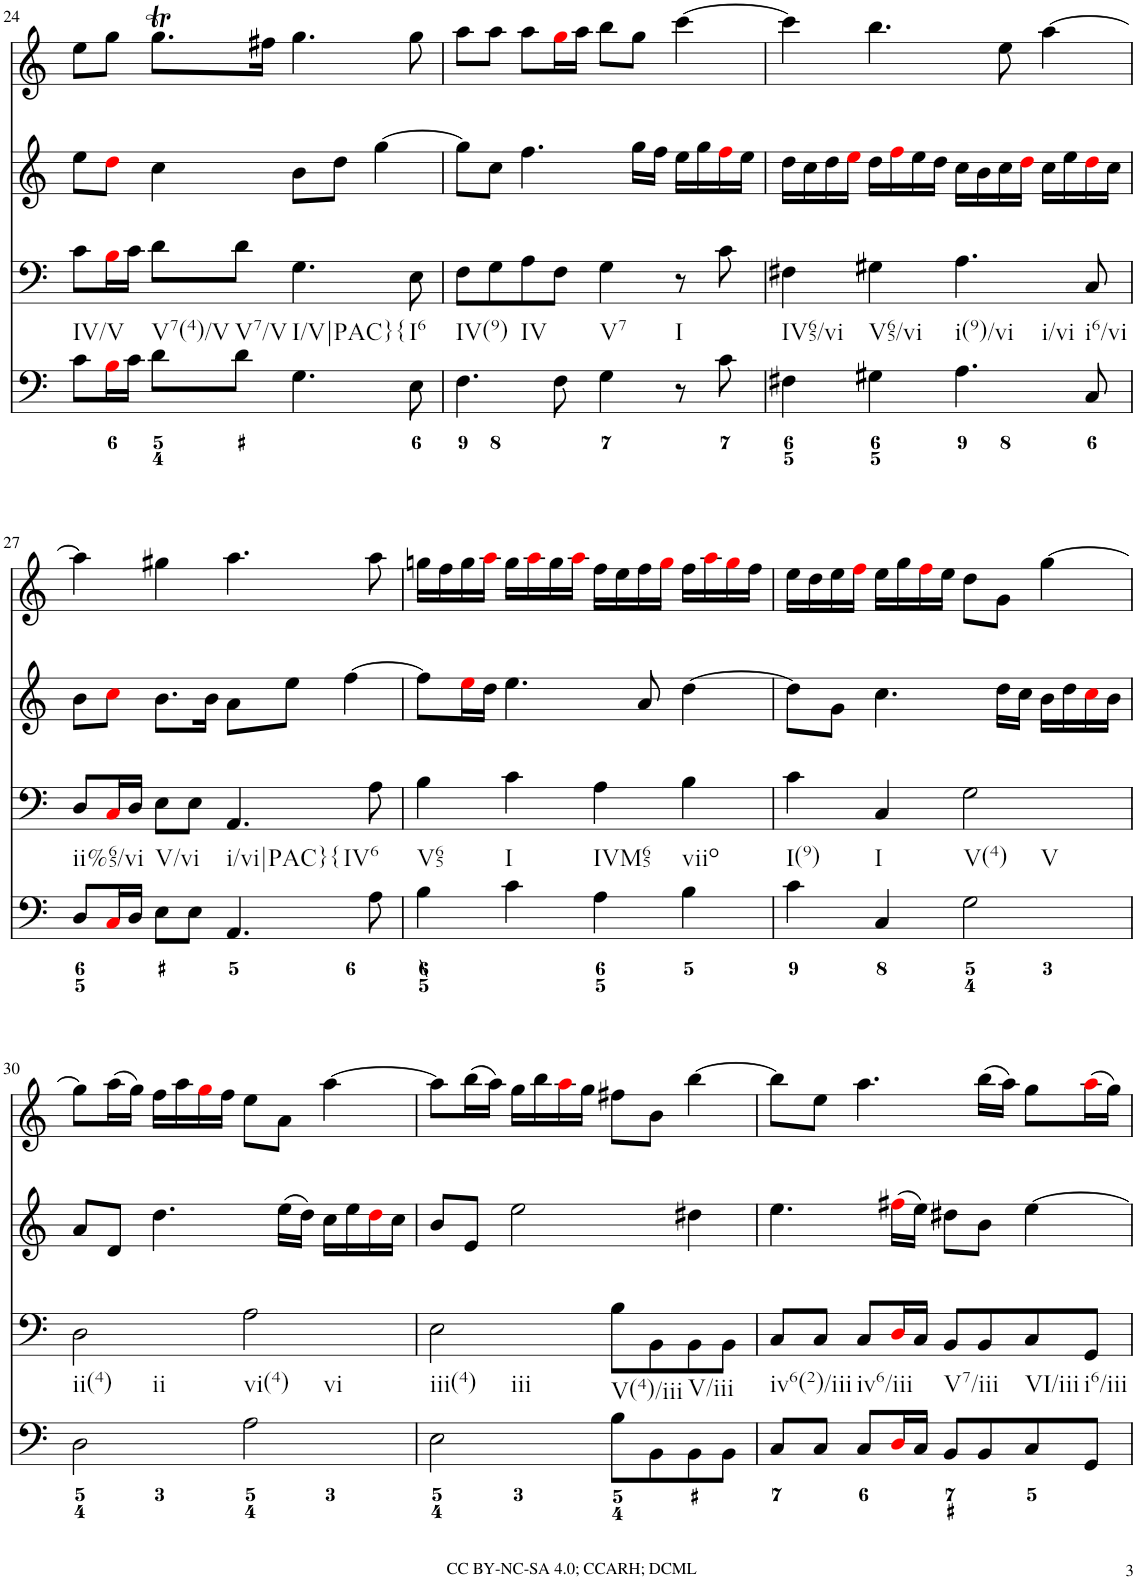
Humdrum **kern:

**kern	**kern	**kern	**kern
*part4	*part3	*part2	*part1
*staff4	*staff3	*staff2	*staff1
*I"Piano	*I"Piano	*I"Piano	*I"Piano
*I'Pno	*I'Pno	*I'Pno	*I'Pno
!!LO:PB:g=z
*clefF4	*clefF4	*clefG2	*clefG2
*k[]	*k[]	*k[]	*k[]
*M4/4	*M4/4	*M4/4	*M4/4
*met(c)	*met(c)	*met(c)	*met(c)
=24	=24	=24	=24
!	!LO:TX:b:t=IV/V	!	!
8c\L	8c\L	8ee\L	8ee\L
16Bi\L	16Bi\L	8ddi\J	8gg\J
16c\JJ	16c\JJ	.	.
!	!LO:TX:b:t=V7(4)/V	!	!
8d\L	8d\L	4cc\	8.ggT\L
!	!LO:TX:b:t=V7/V	!	!
8d\J	8d\J	.	.
.	.	.	16ff#X\Jk
!	!LO:TX:b:t=I/V|PAC}{	!	!
4.G\	4.G\	8b\L	4.gg\
.	.	8dd\J	.
.	.	[4gg\	.
!	!LO:TX:b:t=I6	!	!
8E\	8E\	.	8gg\
=25	=25	=25	=25
!	!LO:TX:b:t=IV(9)	!	!
4.F\	8F\L	8gg\L]	8aa\L
.	8G\	8cc\J	8aa\J
!	!LO:TX:b:t=IV	!	!
.	8A\	4.ff\	8aa\L
8F\	8F\J	.	16ggi\L
.	.	.	16aa\JJ
!	!LO:TX:b:t=V7	!	!
4G\	4G\	.	8bb\L
.	.	16gg\LL	8gg\J
.	.	16ff\JJ	.
!	!LO:TX:b:t=I	!	!
8r	8r	16ee\LL	[4ccc\
.	.	16gg\	.
8c\	8c\	16ffi\	.
.	.	16ee\JJ	.
=26	=26	=26	=26
!	!LO:TX:b:t=IV65/vi	!	!
4F#X\	4F#X\	16dd\LL	4ccc\]
.	.	16cc\	.
.	.	16dd\	.
.	.	16eei\JJ	.
!	!LO:TX:b:t=V65/vi	!	!
4G#X\	4G#X\	16dd\LL	4.bb\
.	.	16ffi\	.
.	.	16ee\	.
.	.	16dd\JJ	.
!	!LO:TX:b:t=i(9)/vi	!	!
!	!LO:TX:b:t=i/vi	!	!
4.A\	4.A\	16cc\LL	.
.	.	16b\	.
.	.	16cc\	8ee\
.	.	16ddi\JJ	.
.	.	16cc\LL	[4aa\
.	.	16ee\	.
!	!LO:TX:b:t=i6/vi	!	!
8C/	8C/	16ddi\	.
.	.	16cc\JJ	.
!!LO:LB:g=z
=27	=27	=27	=27
!	!LO:TX:b:t=ii%65/vi	!	!
8D/L	8D/L	8b\L	4aa\]
16Ci/L	16Ci/L	8cci\J	.
16D/JJ	16D/JJ	.	.
!	!LO:TX:b:t=V/vi	!	!
8E\L	8E\L	8.b\L	4gg#X\
8E\J	8E\J	.	.
.	.	16b\Jk	.
!	!LO:TX:b:t=i/vi|PAC}{	!	!
!	!LO:TX:b:t=IV6	!	!
4.AA/	4.AA/	8a\L	4.aa\
.	.	8ee\J	.
.	.	[4ff\	.
8A\	8A\	.	8aa\
=28	=28	=28	=28
!	!LO:TX:b:t=V65	!	!
4B\	4B\	8ff\L]	16ggn\LL
.	.	.	16ff\
.	.	16eei\L	16gg\
.	.	16dd\JJ	16aai\JJ
!	!LO:TX:b:t=I	!	!
4c\	4c\	4.ee\	16gg\LL
.	.	.	16aai\
.	.	.	16gg\
.	.	.	16aai\JJ
!	!LO:TX:b:t=IVM65	!	!
4A\	4A\	.	16ff\LL
.	.	.	16ee\
.	.	8a/	16ff\
.	.	.	16ggi\JJ
!	!LO:TX:b:t=viio	!	!
4B\	4B\	[4dd\	16ff\LL
.	.	.	16aai\
.	.	.	16ggi\
.	.	.	16ff\JJ
=29	=29	=29	=29
!	!LO:TX:b:t=I(9)	!	!
4c\	4c\	8dd\L]	16ee\LL
.	.	.	16dd\
.	.	8g\J	16ee\
.	.	.	16ffi\JJ
!	!LO:TX:b:t=I	!	!
4C/	4C/	4.cc\	16ee\LL
.	.	.	16gg\
.	.	.	16ffi\
.	.	.	16ee\JJ
!	!LO:TX:b:t=V(4)	!	!
!	!LO:TX:b:t=V	!	!
2G\	2G\	.	8dd\L
.	.	16dd\LL	8g\J
.	.	16cc\JJ	.
.	.	16b\LL	[4gg\
.	.	16dd\	.
.	.	16cci\	.
.	.	16b\JJ	.
!!LO:LB:g=z
=30	=30	=30	=30
!	!LO:TX:b:t=ii(4)	!	!
!	!LO:TX:b:t=ii	!	!
2D\	2D\	8a/L	8gg\L]
.	.	8d/J	(16aa\L
.	.	.	16gg\JJ)
.	.	4.dd\	16ff\LL
.	.	.	16aa\
.	.	.	16ggi\
.	.	.	16ff\JJ
!	!LO:TX:b:t=vi(4)	!	!
!	!LO:TX:b:t=vi	!	!
2A\	2A\	.	8ee\L
.	.	(16ee\LL	8a\J
.	.	16dd\JJ)	.
.	.	16cc\LL	[4aa\
.	.	16ee\	.
.	.	16ddi\	.
.	.	16cc\JJ	.
=31	=31	=31	=31
!	!LO:TX:b:t=iii(4)	!	!
!	!LO:TX:b:t=iii	!	!
2E\	2E\	8b/L	8aa\L]
.	.	8e/J	(16bb\L
.	.	.	16aa\JJ)
.	.	2ee\	16gg\LL
.	.	.	16bb\
.	.	.	16aai\
.	.	.	16gg\JJ
!	!LO:TX:b:t=V(4)/iii	!	!
8B\L	8B\L	.	8ff#X\L
8BB\	8BB\	.	8b\J
!	!LO:TX:b:t=V/iii	!	!
8BB\	8BB\	4dd#X\	[4bb\
8BB\J	8BB\J	.	.
=32	=32	=32	=32
!	!LO:TX:b:t=iv6(2)/iii	!	!
8C/L	8C/L	4.ee\	8bb\L]
8C/J	8C/J	.	8ee\J
!	!LO:TX:b:t=iv6/iii	!	!
8C/L	8C/L	.	4.aa\
16Di/L	16Di/L	(16ff#Xi\LL	.
16C/JJ	16C/JJ	16ee\JJ)	.
!	!LO:TX:b:t=V7/iii	!	!
8BB/L	8BB/L	8dd#X\L	.
8BB/	8BB/	8b\J	(16bb\LL
.	.	.	16aa\JJ)
!	!LO:TX:b:t=VI/iii	!	!
8C/	8C/	[4ee\	8gg\L
!	!LO:TX:b:t=i6/iii	!	!
8GG/J	8GG/J	.	(16aai\L
.	.	.	16gg\JJ)
=	=	=	=
*-	*-	*-	*-
